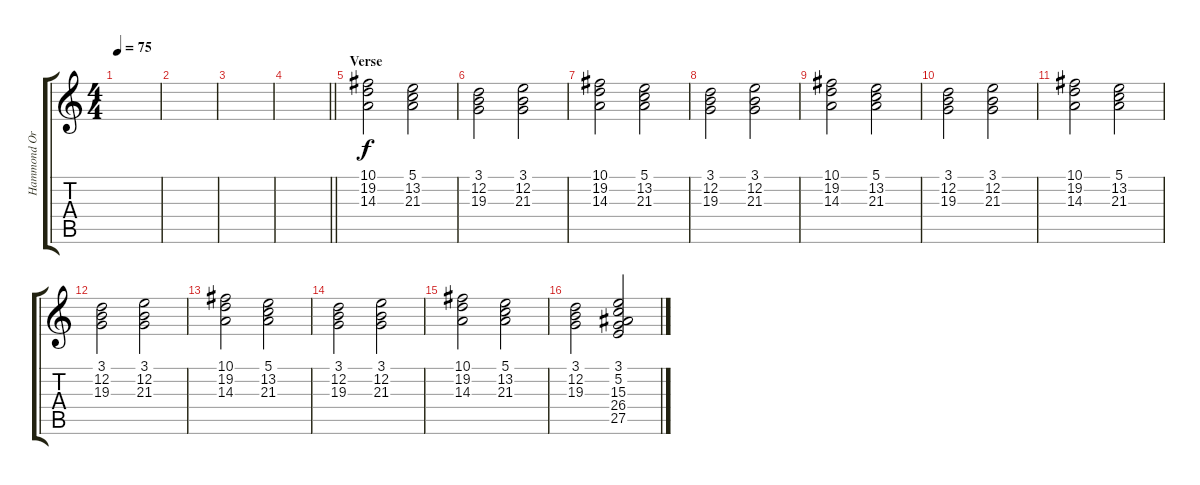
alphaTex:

\track ("Hammond Organ" "Hammond Or") {instrument rockorgan}
\staff {score tabs}
\tuning (E4 B3 G3 D3 A2 E2) {hide}
\ts (4 4)
\tempo 75
\clef g2
\ks c
|
|
|
\barLineRight lightlight
|
\section ("" "Verse")
(10.1 19.2 14.3).2 (5.1 13.2 21.3).2 |
(3.1 12.2 19.3).2 (3.1 12.2 21.3).2 |
(10.1 19.2 14.3).2 (5.1 13.2 21.3).2 |
(3.1 12.2 19.3).2 (3.1 12.2 21.3).2 |
(10.1 19.2 14.3).2 (5.1 13.2 21.3).2 |
(3.1 12.2 19.3).2 (3.1 12.2 21.3).2 |
(10.1 19.2 14.3).2 (5.1 13.2 21.3).2 |
(3.1 12.2 19.3).2 (3.1 12.2 21.3).2 |
(10.1 19.2 14.3).2 (5.1 13.2 21.3).2 |
(3.1 12.2 19.3).2 (3.1 12.2 21.3).2 |
(10.1 19.2 14.3).2 (5.1 13.2 21.3).2 |
(3.1 12.2 19.3).2 (3.1 5.2 15.3 26.4 27.5).2
